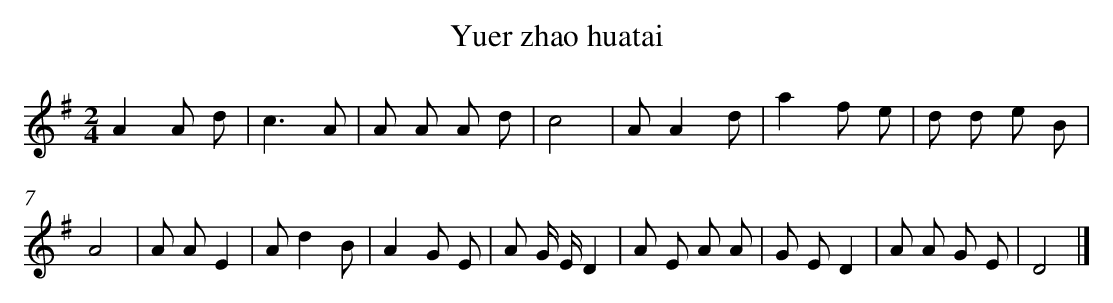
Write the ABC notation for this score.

X:1
T: Yuer zhao huatai
L: 1/8
M: 2/4
K: G
A2A d [I:setbarnb 1]|
c3A |
A A A d |
c4 |
AA2d |
a2f e |
d d e B |
A4 |
A AE2 |
Ad2B |
A2G E |
A G/ E/D2 |
A E A A |
G ED2 |
A A G E |
D4 |]
